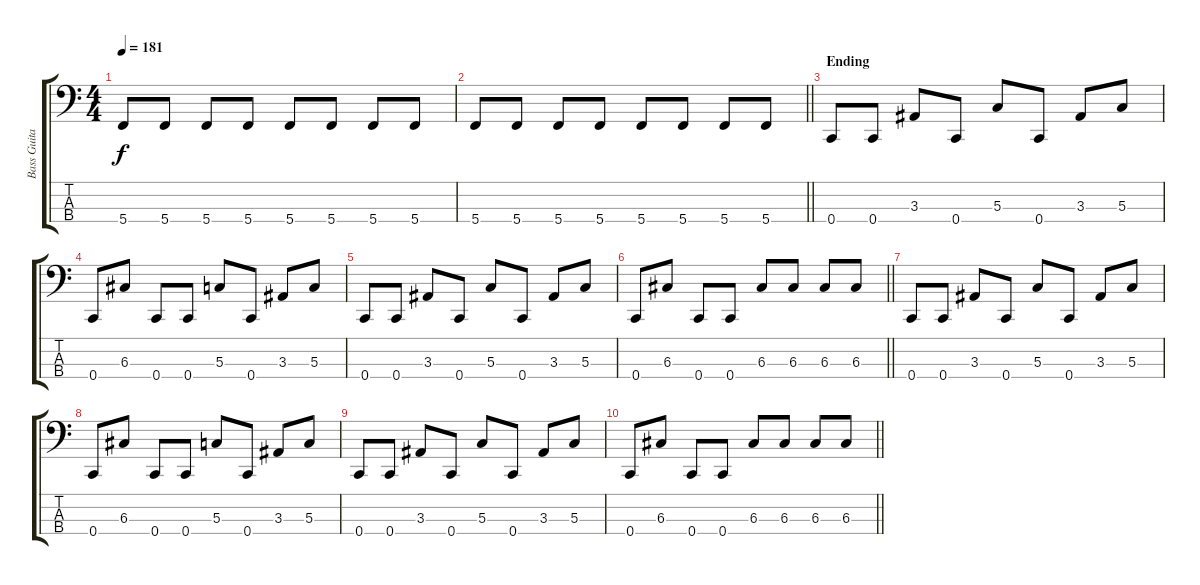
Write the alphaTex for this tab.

\track ("Bass Guitar" "Bass Guita") {instrument electricbassfinger}
\staff {score tabs}
\tuning (F2 C2 G1 C1) {hide}
\ts (4 4)
\tempo 181
\clef f4
\ks c
5.4.8{dy f} 5.4.8 5.4.8 5.4.8 5.4.8 5.4.8 5.4.8 5.4.8 |
\barLineRight lightlight
5.4.8 5.4.8 5.4.8 5.4.8 5.4.8 5.4.8 5.4.8 5.4.8 |
\section ("" "Ending")
0.4.8 0.4.8 3.3.8 0.4.8 5.3.8 0.4.8 3.3.8 5.3.8 |
0.4.8 6.3.8 0.4.8 0.4.8 5.3.8 0.4.8 3.3.8 5.3.8 |
0.4.8 0.4.8 3.3.8 0.4.8 5.3.8 0.4.8 3.3.8 5.3.8 |
\barLineRight lightlight
0.4.8 6.3.8 0.4.8 0.4.8 6.3.8 6.3.8 6.3.8 6.3.8 |
0.4.8 0.4.8 3.3.8 0.4.8 5.3.8 0.4.8 3.3.8 5.3.8 |
0.4.8 6.3.8 0.4.8 0.4.8 5.3.8 0.4.8 3.3.8 5.3.8 |
0.4.8 0.4.8 3.3.8 0.4.8 5.3.8 0.4.8 3.3.8 5.3.8 |
\barLineRight lightlight
0.4.8 6.3.8 0.4.8 0.4.8 6.3.8 6.3.8 6.3.8 6.3.8
